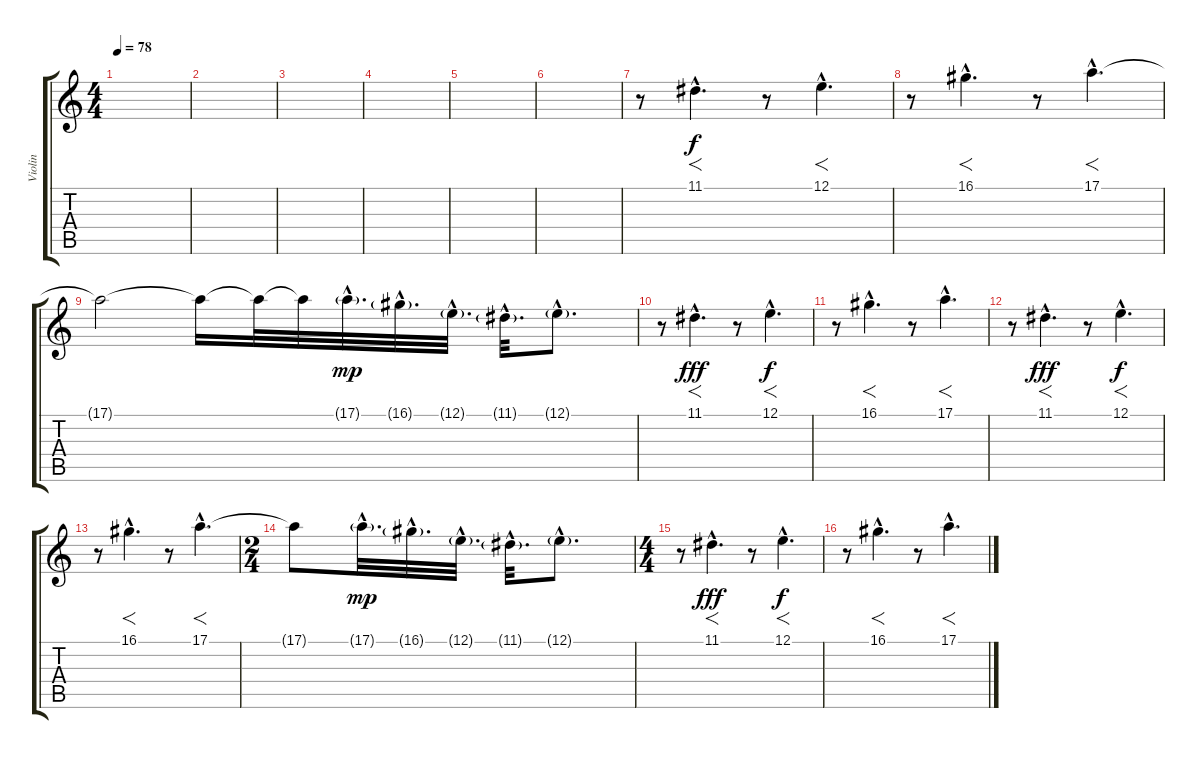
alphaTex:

\track ("Violin" "Violin") {instrument violin}
\staff {score tabs}
\tuning (E4 B3 G3 D3 A2 E2) {hide}
\ts (4 4)
\tempo 78
\clef g2
\ks c
|
|
|
|
|
|
r.8 11.1{hac}.4{f d} r.8 12.1{hac}.4{f d dy f} |
r.8 16.1{hac}.4{f d} r.8 17.1{hac}.4{f d} |
17.1{t}.2 17.1{t}.16 17.1{t}.32 17.1{t}.32 17.1{g hac}.32{d dy mp} 16.1{g hac}.32{d} 12.1{g hac}.32{d} 11.1{g hac}.32{d} 12.1{g hac}.8{d} |
r.8 11.1{hac}.4{f d dy fff} r.8 12.1{hac}.4{f d dy f} |
r.8 16.1{hac}.4{f d} r.8 17.1{hac}.4{f d} |
r.8 11.1{hac}.4{f d dy fff} r.8 12.1{hac}.4{f d dy f} |
r.8 16.1{hac}.4{f d} r.8 17.1{hac}.4{f d} |
\ts (2 4)
17.1{t}.8 17.1{g hac}.32{d dy mp} 16.1{g hac}.32{d} 12.1{g hac}.32{d} 11.1{g hac}.32{d} 12.1{g hac}.8{d} |
\ts (4 4)
r.8 11.1{hac}.4{f d dy fff} r.8 12.1{hac}.4{f d dy f} |
r.8 16.1{hac}.4{f d} r.8 17.1{hac}.4{f d}
